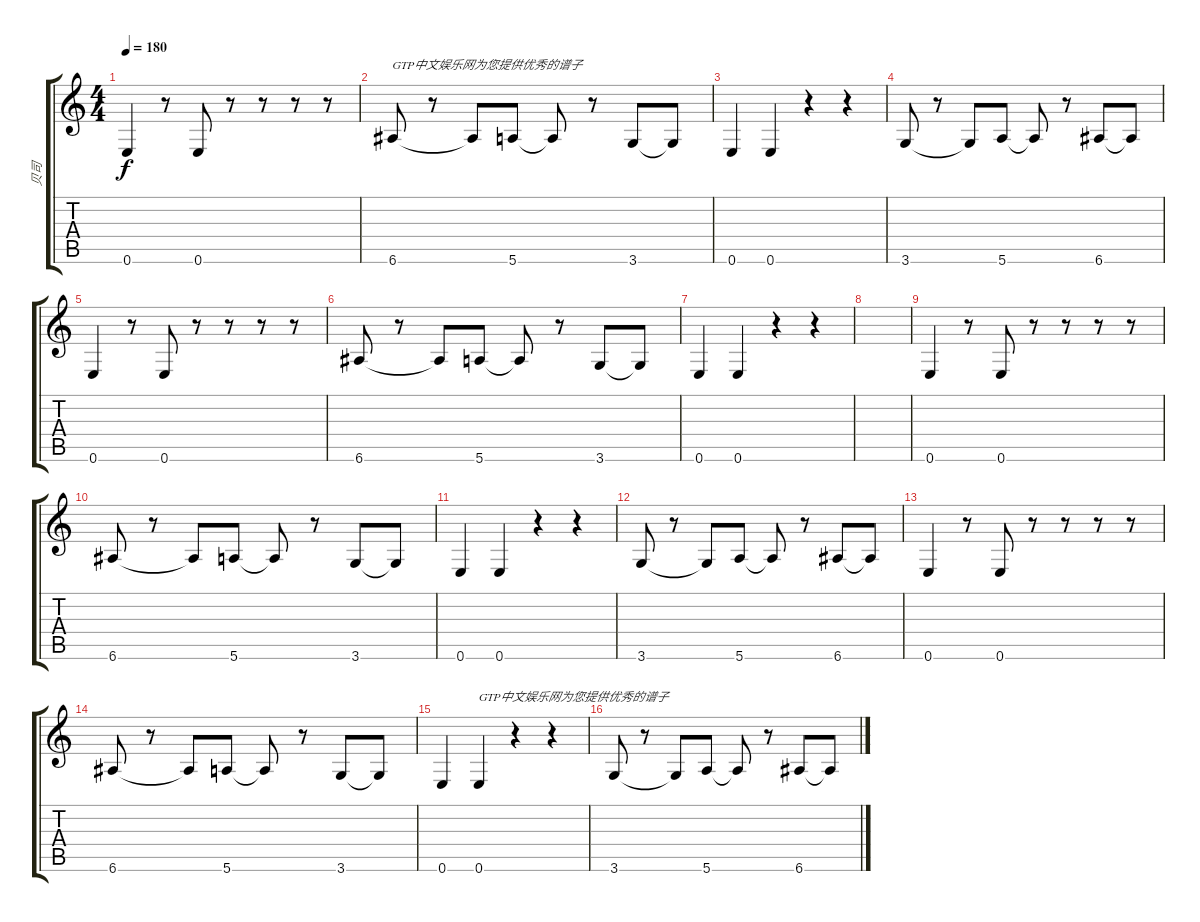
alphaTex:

\track ("贝司" "贝司") {instrument electricbassfinger}
\staff {score tabs}
\tuning (E4 B3 G3 D3 A2 E2) {hide}
\ts (4 4)
\tempo 180
\clef g2
\ks c
0.6.4{dy f} r.8 0.6.8 r.8 r.8 r.8 r.8 |
6.6.8{txt "GTP中文娱乐网为您提供优秀的谱子"} r.8 6.6{t}.8 5.6.8 5.6{t}.8 r.8 3.6.8 3.6{t}.8 |
0.6.4 0.6.4 r.4 r.4 |
3.6.8 r.8 3.6{t}.8 5.6.8 5.6{t}.8 r.8 6.6.8 6.6{t}.8 |
0.6.4 r.8 0.6.8 r.8 r.8 r.8 r.8 |
6.6.8 r.8 6.6{t}.8 5.6.8 5.6{t}.8 r.8 3.6.8 3.6{t}.8 |
0.6.4 0.6.4 r.4 r.4 |
|
0.6.4 r.8 0.6.8 r.8 r.8 r.8 r.8 |
6.6.8 r.8 6.6{t}.8 5.6.8 5.6{t}.8 r.8 3.6.8 3.6{t}.8 |
0.6.4 0.6.4 r.4 r.4 |
3.6.8 r.8 3.6{t}.8 5.6.8 5.6{t}.8 r.8 6.6.8 6.6{t}.8 |
0.6.4 r.8 0.6.8 r.8 r.8 r.8 r.8 |
6.6.8 r.8 6.6{t}.8 5.6.8 5.6{t}.8 r.8 3.6.8 3.6{t}.8 |
0.6.4 0.6.4{txt "GTP中文娱乐网为您提供优秀的谱子"} r.4 r.4 |
3.6.8 r.8 3.6{t}.8 5.6.8 5.6{t}.8 r.8 6.6.8 6.6{t}.8
